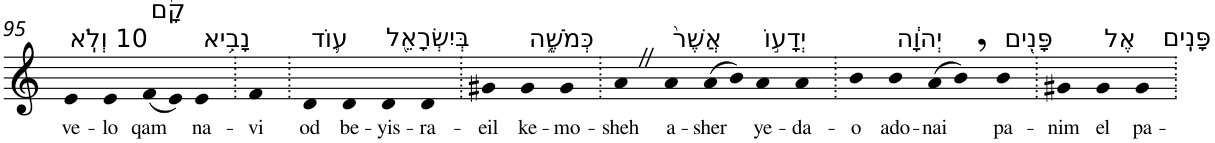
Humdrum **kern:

**kern	**text
*part1	*part1
*staff1	*staff1
*I"Piano	*
*I'Pno	*
!!LO:PB:g=z
*clefG2	*
*k[]	*
=95	=95
!LO:TX:a:t=10 וְלֹֽא	!
!	!LO:LY:b
4e	ve-
!	!LO:LY:b
4e	-lo
!LO:TX:a:t=קָ֨ם	!
!	!LO:LY:b
(8f	qam
8e)	.
!LO:TX:a:t=נָבִ֥יא	!
!	!LO:LY:b
4e	na-
=96.	=96.
!	!LO:LY:b
4f	-vi
=97.	=97.
!LO:TX:a:t=ע֛וֹד	!
!	!LO:LY:b
4d	od
!LO:TX:a:t=בְּיִשְׂרָאֵ֖ל	!
!	!LO:LY:b
4d	be-
!	!LO:LY:b
4d	-yis-
!	!LO:LY:b
4d	-ra-
=98.	=98.
!	!LO:LY:b
4g#X	-eil
!LO:TX:a:t=כְּמֹשֶׁ֑ה	!
!	!LO:LY:b
4g#	ke-
!	!LO:LY:b
4g#	-mo-
=99.	=99.
!	!LO:LY:b
4aZ	-sheh
!LO:TX:a:t=אֲשֶׁר֙	!
!	!LO:LY:b
4a	a-
!	!LO:LY:b
(8a	-sher
8b)	.
!LO:TX:a:t=יְדָע֣וֹ	!
!	!LO:LY:b
4a	ye-
!	!LO:LY:b
4a	-da-
=100.	=100.
!	!LO:LY:b
4b	-o
!LO:TX:a:t=יְהוָ֔ה	!
!	!LO:LY:b
4b	ado-
!	!LO:LY:b
(8a	-nai
8b,)	.
!LO:TX:a:t=פָּנִ֖ים	!
!	!LO:LY:b
4b	pa-
=101.	=101.
!	!LO:LY:b
4g#X	-nim
!LO:TX:a:t=אֶל	!
!	!LO:LY:b
4g#	el
!LO:TX:a:t=פָּנִֽים	!
!	!LO:LY:b
4g#	pa-
=.	=.
*-	*-
